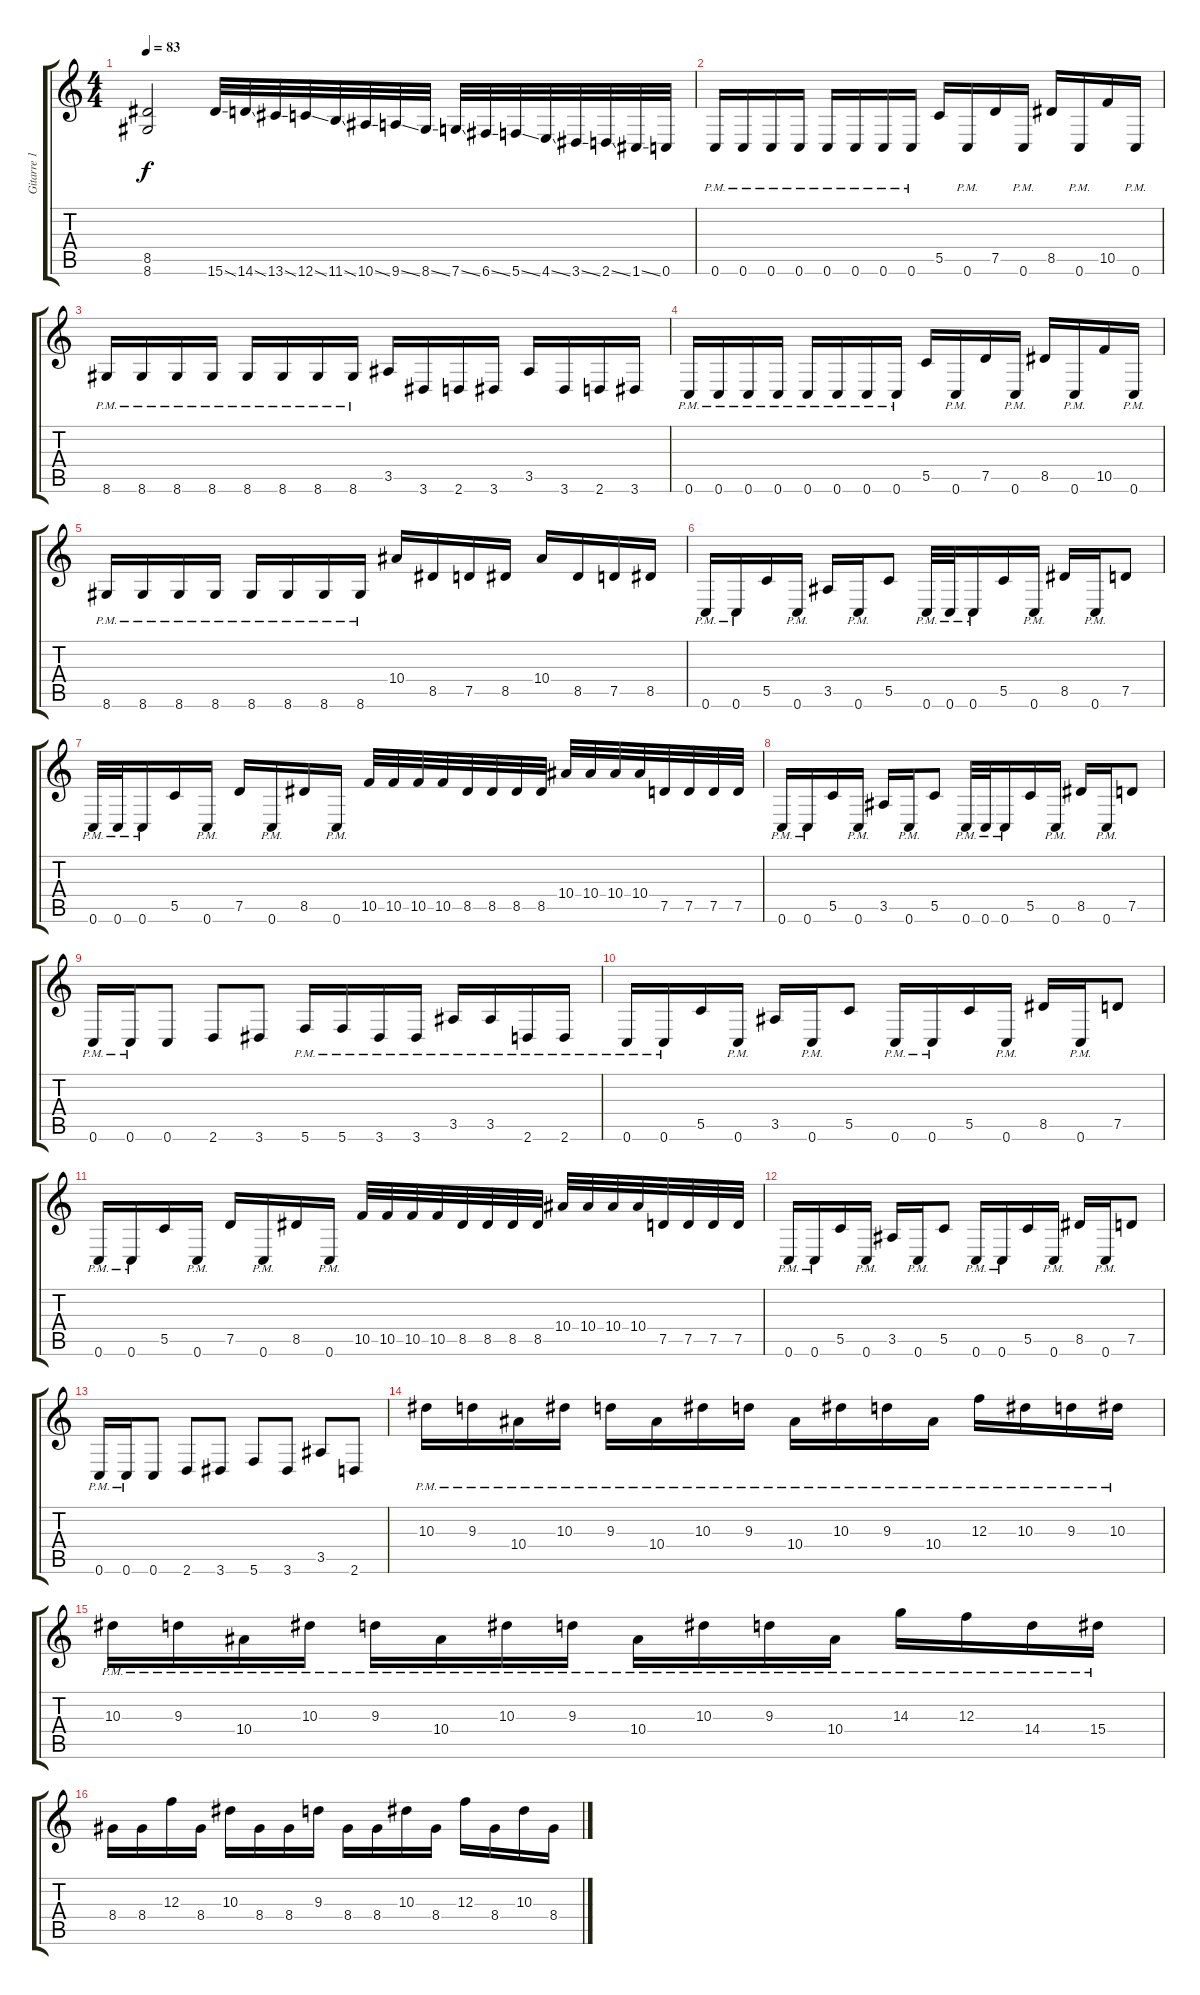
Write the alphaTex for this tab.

\track ("Gitarre 1" "Gitarre 1") {instrument distortionguitar}
\staff {score tabs}
\tuning (D4 A3 F3 C3 G2 C2) {hide}
\ts (4 4)
\tempo 83
\clef g2
\ks c
(8.5 8.6).2{dy f} 15.6{ss}.32 14.6{ss}.32 13.6{ss}.32 12.6{ss}.32 11.6{ss}.32 10.6{ss}.32 9.6{ss}.32 8.6{ss}.32 7.6{ss}.32 6.6{ss}.32 5.6{ss}.32 4.6{ss}.32 3.6{ss}.32 2.6{ss}.32 1.6{ss}.32 0.6.32 |
0.6{pm}.16 0.6{pm}.16 0.6{pm}.16 0.6{pm}.16 0.6{pm}.16 0.6{pm}.16 0.6{pm}.16 0.6{pm}.16 5.5.16 0.6{pm}.16 7.5.16 0.6{pm}.16 8.5.16 0.6{pm}.16 10.5.16 0.6{pm}.16 |
8.6{pm}.16 8.6{pm}.16 8.6{pm}.16 8.6{pm}.16 8.6{pm}.16 8.6{pm}.16 8.6{pm}.16 8.6{pm}.16 3.5.16 3.6.16 2.6.16 3.6.16 3.5.16 3.6.16 2.6.16 3.6.16 |
0.6{pm}.16 0.6{pm}.16 0.6{pm}.16 0.6{pm}.16 0.6{pm}.16 0.6{pm}.16 0.6{pm}.16 0.6{pm}.16 5.5.16 0.6{pm}.16 7.5.16 0.6{pm}.16 8.5.16 0.6{pm}.16 10.5.16 0.6{pm}.16 |
8.6{pm}.16 8.6{pm}.16 8.6{pm}.16 8.6{pm}.16 8.6{pm}.16 8.6{pm}.16 8.6{pm}.16 8.6{pm}.16 10.4.16 8.5.16 7.5.16 8.5.16 10.4.16 8.5.16 7.5.16 8.5.16 |
0.6{pm}.16 0.6{pm}.16 5.5.16 0.6{pm}.16 3.5.16 0.6{pm}.16 5.5.8 0.6{pm}.32 0.6{pm}.32 0.6{pm}.16 5.5.16 0.6{pm}.16 8.5.16 0.6{pm}.16 7.5.8 |
0.6{pm}.32 0.6{pm}.32 0.6{pm}.16 5.5.16 0.6{pm}.16 7.5.16 0.6{pm}.16 8.5.16 0.6{pm}.16 10.5.32 10.5.32 10.5.32 10.5.32 8.5.32 8.5.32 8.5.32 8.5.32 10.4.32 10.4.32 10.4.32 10.4.32 7.5.32 7.5.32 7.5.32 7.5.32 |
0.6{pm}.16 0.6{pm}.16 5.5.16 0.6{pm}.16 3.5.16 0.6{pm}.16 5.5.8 0.6{pm}.32 0.6{pm}.32 0.6{pm}.16 5.5.16 0.6{pm}.16 8.5.16 0.6{pm}.16 7.5.8 |
0.6{pm}.16 0.6{pm}.16 0.6.8 2.6.8 3.6.8 5.6{pm}.16 5.6{pm}.16 3.6{pm}.16 3.6{pm}.16 3.5{pm}.16 3.5{pm}.16 2.6{pm}.16 2.6{pm}.16 |
0.6{pm}.16 0.6{pm}.16 5.5.16 0.6{pm}.16 3.5.16 0.6{pm}.16 5.5.8 0.6{pm}.16 0.6{pm}.16 5.5.16 0.6{pm}.16 8.5.16 0.6{pm}.16 7.5.8 |
0.6{pm}.16 0.6{pm}.16 5.5.16 0.6{pm}.16 7.5.16 0.6{pm}.16 8.5.16 0.6{pm}.16 10.5.32 10.5.32 10.5.32 10.5.32 8.5.32 8.5.32 8.5.32 8.5.32 10.4.32 10.4.32 10.4.32 10.4.32 7.5.32 7.5.32 7.5.32 7.5.32 |
0.6{pm}.16 0.6{pm}.16 5.5.16 0.6{pm}.16 3.5.16 0.6{pm}.16 5.5.8 0.6{pm}.16 0.6{pm}.16 5.5.16 0.6{pm}.16 8.5.16 0.6{pm}.16 7.5.8 |
0.6{pm}.16 0.6{pm}.16 0.6.8 2.6.8 3.6.8 5.6.8 3.6.8 3.5.8 2.6.8 |
10.3{pm}.16 9.3{pm}.16 10.4{pm}.16 10.3{pm}.16 9.3{pm}.16 10.4{pm}.16 10.3{pm}.16 9.3{pm}.16 10.4{pm}.16 10.3{pm}.16 9.3{pm}.16 10.4{pm}.16 12.3{pm}.16 10.3{pm}.16 9.3{pm}.16 10.3{pm}.16 |
10.3{pm}.16 9.3{pm}.16 10.4{pm}.16 10.3{pm}.16 9.3{pm}.16 10.4{pm}.16 10.3{pm}.16 9.3{pm}.16 10.4{pm}.16 10.3{pm}.16 9.3{pm}.16 10.4{pm}.16 14.3{pm}.16 12.3{pm}.16 14.4{pm}.16 15.4{pm}.16 |
8.4.16 8.4.16 12.3.16 8.4.16 10.3.16 8.4.16 8.4.16 9.3.16 8.4.16 8.4.16 10.3.16 8.4.16 12.3.16 8.4.16 10.3.16 8.4.16
